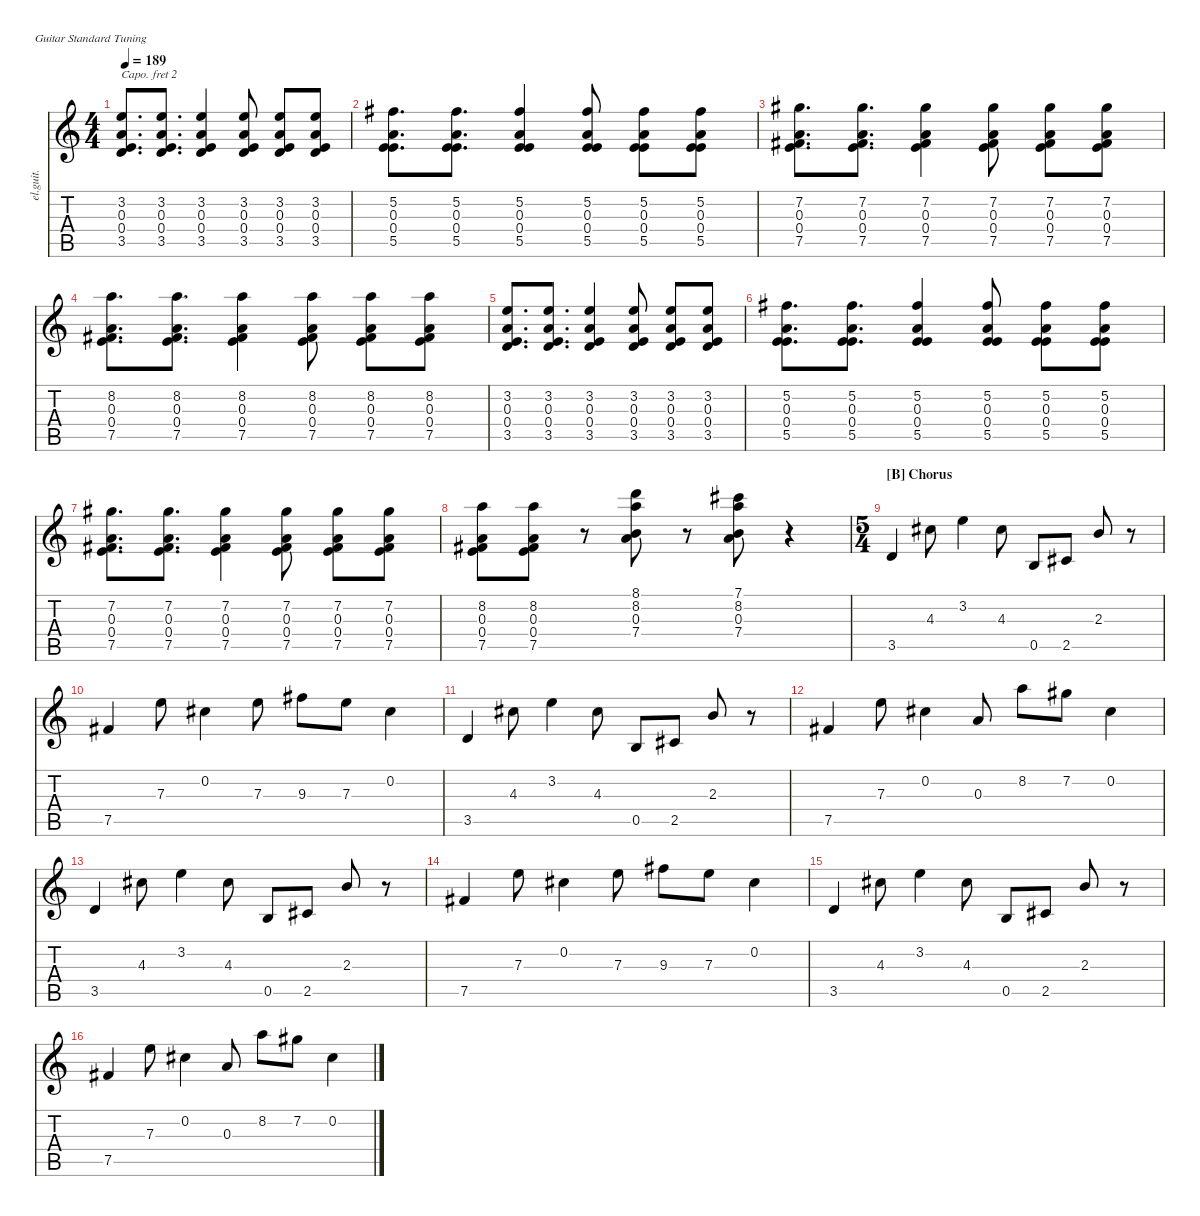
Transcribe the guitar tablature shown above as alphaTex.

\defaultSystemsLayout 4
\hideDynamics
\bracketExtendMode nobrackets
\track ("Clean Guitar" "el.guit.") {instrument electricguitarclean}
\staff {score tabs}
\capo 2
\tuning (E4 B3 G3 D3 A2 E2)
\ts (4 4)
\tempo 189
\clef g2
\ks aminor
(3.5 0.4 0.3 3.2).8{d dy mf beam Up} (3.5 3.2 0.3 0.4).8{d beam Up} (3.5 3.2 0.3 0.4).4{beam Up} (3.5 3.2 0.3 0.4).8{beam Up} (3.5 3.2 0.3 0.4).8{beam Up} (3.5 3.2 0.3 0.4).8{beam Up} |
(5.5 0.4 0.3 5.2{acc #}).8{d beam Down} (5.5 5.2{acc #} 0.3 0.4).8{d beam Down} (5.5 5.2{acc #} 0.3 0.4).4{beam Up} (5.5 5.2{acc #} 0.3 0.4).8{beam Up} (5.5 5.2{acc #} 0.3 0.4).8{beam Down} (5.5 5.2{acc #} 0.3 0.4).8{beam Down} |
(7.5{acc #} 0.4 0.3 7.2{acc #}).8{d beam Down} (7.5{acc #} 7.2{acc #} 0.3 0.4).8{d beam Down} (7.5{acc #} 7.2{acc #} 0.3 0.4).4{beam Down} (7.5{acc #} 7.2{acc #} 0.3 0.4).8{beam Down} (7.5{acc #} 7.2{acc #} 0.3 0.4).8{beam Down} (7.5{acc #} 7.2{acc #} 0.3 0.4).8{beam Down} |
(7.5{acc #} 0.4 0.3 8.2).8{d beam Down} (7.5{acc #} 8.2 0.3 0.4).8{d beam Down} (7.5{acc #} 8.2 0.3 0.4).4{beam Down} (7.5{acc #} 8.2 0.3 0.4).8{beam Down} (7.5{acc #} 8.2 0.3 0.4).8{beam Down} (7.5{acc #} 8.2 0.3 0.4).8{beam Down} |
(3.5 0.4 0.3 3.2).8{d beam Up} (3.5 3.2 0.3 0.4).8{d beam Up} (3.5 3.2 0.3 0.4).4{beam Up} (3.5 3.2 0.3 0.4).8{beam Up} (3.5 3.2 0.3 0.4).8{beam Up} (3.5 3.2 0.3 0.4).8{beam Up} |
(5.5 0.4 0.3 5.2{acc #}).8{d beam Down} (5.5 5.2{acc #} 0.3 0.4).8{d beam Down} (5.5 5.2{acc #} 0.3 0.4).4{beam Up} (5.5 5.2{acc #} 0.3 0.4).8{beam Up} (5.5 5.2{acc #} 0.3 0.4).8{beam Down} (5.5 5.2{acc #} 0.3 0.4).8{beam Down} |
(7.5{acc #} 0.4 0.3 7.2{acc #}).8{d beam Down} (7.5{acc #} 7.2{acc #} 0.3 0.4).8{d beam Down} (7.5{acc #} 7.2{acc #} 0.3 0.4).4{beam Down} (7.5{acc #} 7.2{acc #} 0.3 0.4).8{beam Down} (7.5{acc #} 7.2{acc #} 0.3 0.4).8{beam Down} (7.5{acc #} 7.2{acc #} 0.3 0.4).8{beam Down} |
(7.5{acc #} 0.4 0.3 8.2).8{beam Down} (7.5{acc #} 8.2 0.3 0.4).8{beam Down} r.8{beam Down} (0.3 7.4 8.1 8.2).8{beam Down} r.8{beam Down} (8.2 0.3 7.4 7.1{acc #}).8{beam Down} r.4{beam Down} |
\ts (5 4)
\section ("B" "Chorus")
3.5.4{beam Up} 4.3{acc #}.8{beam Down} 3.2.4{beam Down} 4.3{acc #}.8{beam Down} 0.5.8{beam Up} 2.5{acc #}.8{beam Up} 2.3.8{beam Up} r.8{beam Down} |
7.5{acc #}.4{beam Up} 7.3.8{beam Down} 0.2{acc #}.4{beam Down} 7.3.8{beam Down} 9.3{acc #}.8{beam Down} 7.3.8{beam Down} 0.2{acc #}.4{beam Down} |
3.5.4{beam Up} 4.3{acc #}.8{beam Down} 3.2.4{beam Down} 4.3{acc #}.8{beam Down} 0.5.8{beam Up} 2.5{acc #}.8{beam Up} 2.3.8{beam Up} r.8{beam Down} |
7.5{acc #}.4{beam Up} 7.3.8{beam Down} 0.2{acc #}.4{beam Down} 0.3.8{beam Up} 8.2.8{beam Down} 7.2{acc #}.8{beam Down} 0.2{acc #}.4{beam Down} |
3.5.4{beam Up} 4.3{acc #}.8{beam Down} 3.2.4{beam Down} 4.3{acc #}.8{beam Down} 0.5.8{beam Up} 2.5{acc #}.8{beam Up} 2.3.8{beam Up} r.8{beam Down} |
7.5{acc #}.4{beam Up} 7.3.8{beam Down} 0.2{acc #}.4{beam Down} 7.3.8{beam Down} 9.3{acc #}.8{beam Down} 7.3.8{beam Down} 0.2{acc #}.4{beam Down} |
3.5.4{beam Up} 4.3{acc #}.8{beam Down} 3.2.4{beam Down} 4.3{acc #}.8{beam Down} 0.5.8{beam Up} 2.5{acc #}.8{beam Up} 2.3.8{beam Up} r.8{beam Down} |
7.5{acc #}.4{beam Up} 7.3.8{beam Down} 0.2{acc #}.4{beam Down} 0.3.8{beam Up} 8.2.8{beam Down} 7.2{acc #}.8{beam Down} 0.2{acc #}.4{beam Down}
